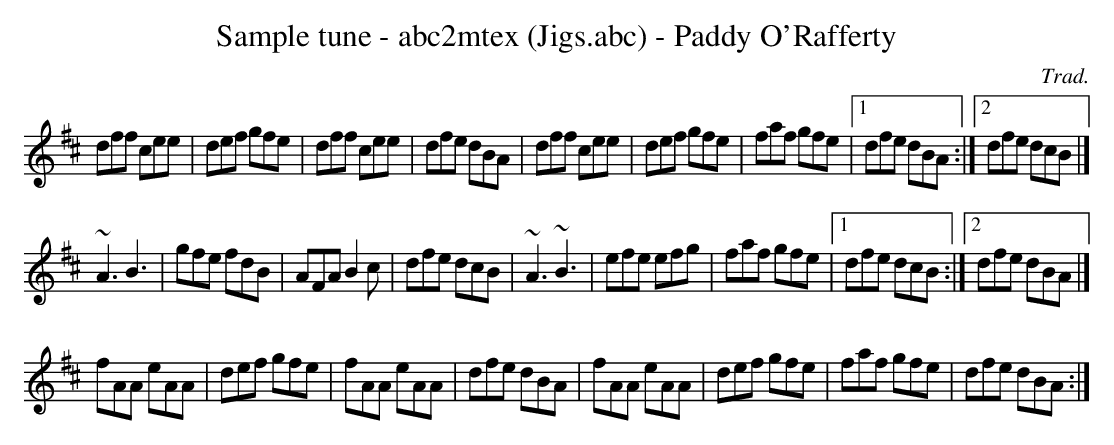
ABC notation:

X:1
T:Sample tune - abc2mtex (Jigs.abc) - Paddy O'Rafferty
C:Trad.
K:D
dff cee|def gfe|dff cee|dfe dBA|dff cee|def gfe|faf gfe|1 dfe dBA:|2 dfe dcB|]
~A3 B3|gfe fdB|AFA B2c|dfe dcB|~A3 ~B3|efe efg|faf gfe|1 dfe dcB:|2 dfe dBA|]
fAA eAA|def gfe|fAA eAA|dfe dBA|fAA eAA|def gfe|faf gfe|dfe dBA:|
